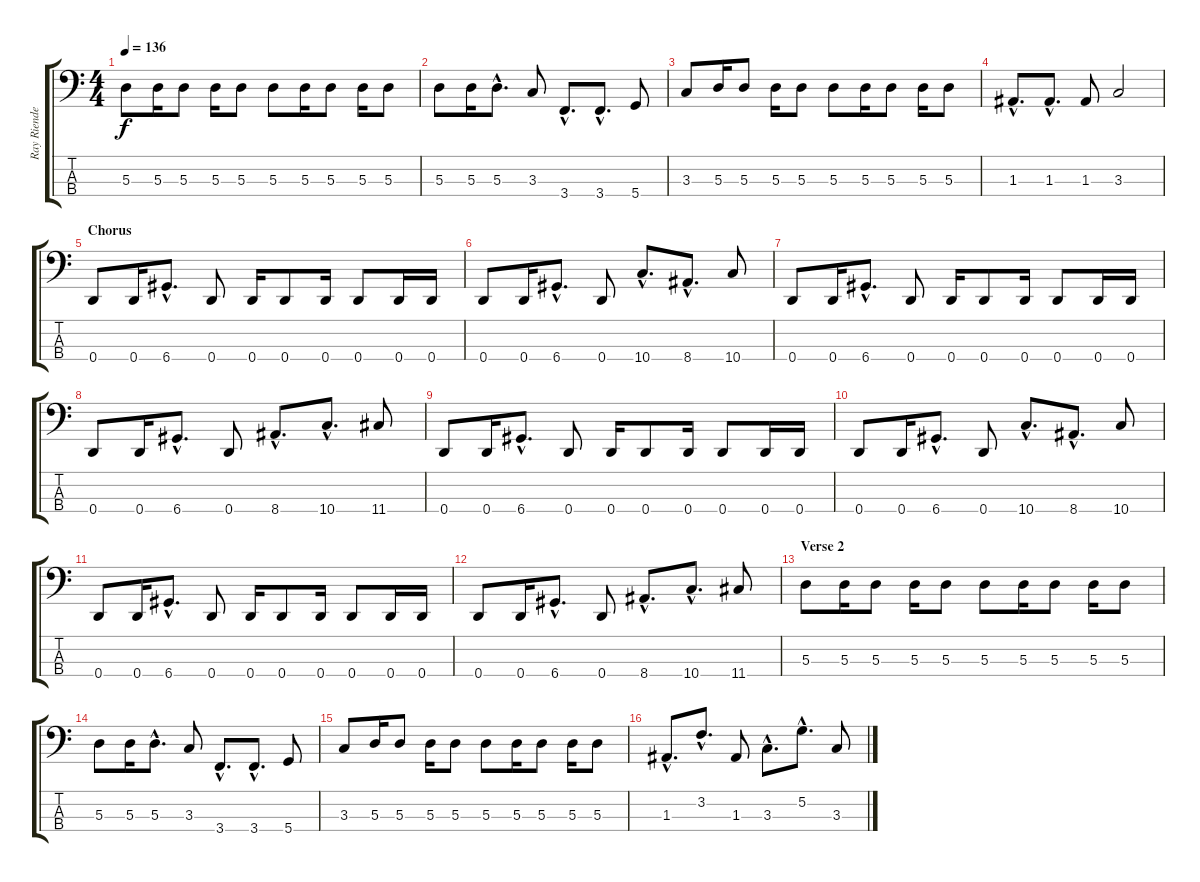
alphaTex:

\track ("Ray Riendeau" "Ray Riende") {instrument electricbassfinger}
\staff {score tabs}
\tuning (G2 D2 A1 D1) {hide}
\ts (4 4)
\tempo 136
\clef f4
\ks c
5.3.8{dy f} 5.3.16 5.3.8 5.3.16 5.3.8 5.3.8 5.3.16 5.3.8 5.3.16 5.3.8 |
5.3.8 5.3.16 5.3{hac}.8{d} 3.3.8 3.4{hac}.8{d} 3.4{hac}.8{d} 5.4.8 |
3.3.8 5.3.16 5.3.8 5.3.16 5.3.8 5.3.8 5.3.16 5.3.8 5.3.16 5.3.8 |
1.3{hac}.8{d} 1.3{hac}.8{d} 1.3.8 3.3.2 |
\section ("" "Chorus")
0.4.8 0.4.16 6.4{hac}.8{d} 0.4.8 0.4.16 0.4.8 0.4.16 0.4.8 0.4.16 0.4.16 |
0.4.8 0.4.16 6.4{hac}.8{d} 0.4.8 10.4{hac}.8{d} 8.4{hac}.8{d} 10.4.8 |
0.4.8 0.4.16 6.4{hac}.8{d} 0.4.8 0.4.16 0.4.8 0.4.16 0.4.8 0.4.16 0.4.16 |
0.4.8 0.4.16 6.4{hac}.8{d} 0.4.8 8.4{hac}.8{d} 10.4{hac}.8{d} 11.4.8 |
0.4.8 0.4.16 6.4{hac}.8{d} 0.4.8 0.4.16 0.4.8 0.4.16 0.4.8 0.4.16 0.4.16 |
0.4.8 0.4.16 6.4{hac}.8{d} 0.4.8 10.4{hac}.8{d} 8.4{hac}.8{d} 10.4.8 |
0.4.8 0.4.16 6.4{hac}.8{d} 0.4.8 0.4.16 0.4.8 0.4.16 0.4.8 0.4.16 0.4.16 |
0.4.8 0.4.16 6.4{hac}.8{d} 0.4.8 8.4{hac}.8{d} 10.4{hac}.8{d} 11.4.8 |
\section ("" "Verse 2")
5.3.8 5.3.16 5.3.8 5.3.16 5.3.8 5.3.8 5.3.16 5.3.8 5.3.16 5.3.8 |
5.3.8 5.3.16 5.3{hac}.8{d} 3.3.8 3.4{hac}.8{d} 3.4{hac}.8{d} 5.4.8 |
3.3.8 5.3.16 5.3.8 5.3.16 5.3.8 5.3.8 5.3.16 5.3.8 5.3.16 5.3.8 |
1.3{hac}.8{d} 3.2{hac}.8{d} 1.3.8 3.3{hac}.8{d} 5.2{hac}.8{d} 3.3.8
